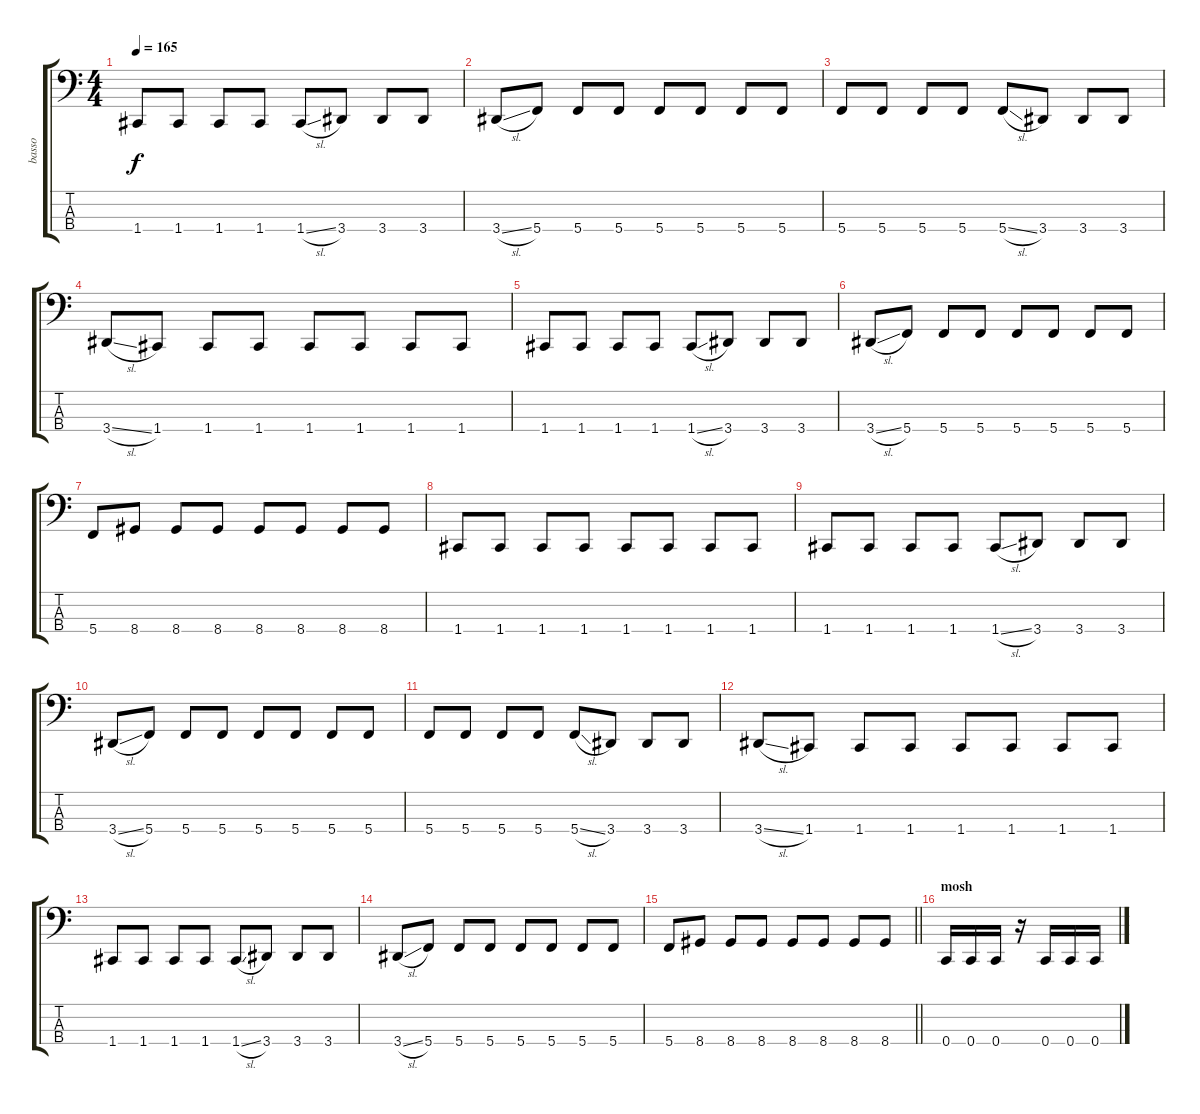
\track ("basso" "basso") {instrument electricbasspick}
\staff {score tabs}
\tuning (F2 C2 G1 C1) {hide}
\ts (4 4)
\tempo 165
\clef f4
\ks c
1.4.8{dy f} 1.4.8 1.4.8 1.4.8 1.4{sl}.8 3.4.8 3.4.8 3.4.8 |
3.4{sl}.8 5.4.8 5.4.8 5.4.8 5.4.8 5.4.8 5.4.8 5.4.8 |
5.4.8 5.4.8 5.4.8 5.4.8 5.4{sl}.8 3.4.8 3.4.8 3.4.8 |
3.4{sl}.8 1.4.8 1.4.8 1.4.8 1.4.8 1.4.8 1.4.8 1.4.8 |
1.4.8 1.4.8 1.4.8 1.4.8 1.4{sl}.8 3.4.8 3.4.8 3.4.8 |
3.4{sl}.8 5.4.8 5.4.8 5.4.8 5.4.8 5.4.8 5.4.8 5.4.8 |
5.4.8 8.4.8 8.4.8 8.4.8 8.4.8 8.4.8 8.4.8 8.4.8 |
1.4.8 1.4.8 1.4.8 1.4.8 1.4.8 1.4.8 1.4.8 1.4.8 |
1.4.8 1.4.8 1.4.8 1.4.8 1.4{sl}.8 3.4.8 3.4.8 3.4.8 |
3.4{sl}.8 5.4.8 5.4.8 5.4.8 5.4.8 5.4.8 5.4.8 5.4.8 |
5.4.8 5.4.8 5.4.8 5.4.8 5.4{sl}.8 3.4.8 3.4.8 3.4.8 |
3.4{sl}.8 1.4.8 1.4.8 1.4.8 1.4.8 1.4.8 1.4.8 1.4.8 |
1.4.8 1.4.8 1.4.8 1.4.8 1.4{sl}.8 3.4.8 3.4.8 3.4.8 |
3.4{sl}.8 5.4.8 5.4.8 5.4.8 5.4.8 5.4.8 5.4.8 5.4.8 |
\barLineRight lightlight
5.4.8 8.4.8 8.4.8 8.4.8 8.4.8 8.4.8 8.4.8 8.4.8 |
\section ("" "mosh")
0.4.16 0.4.16 0.4.16 r.16 0.4.16 0.4.16 0.4.16
